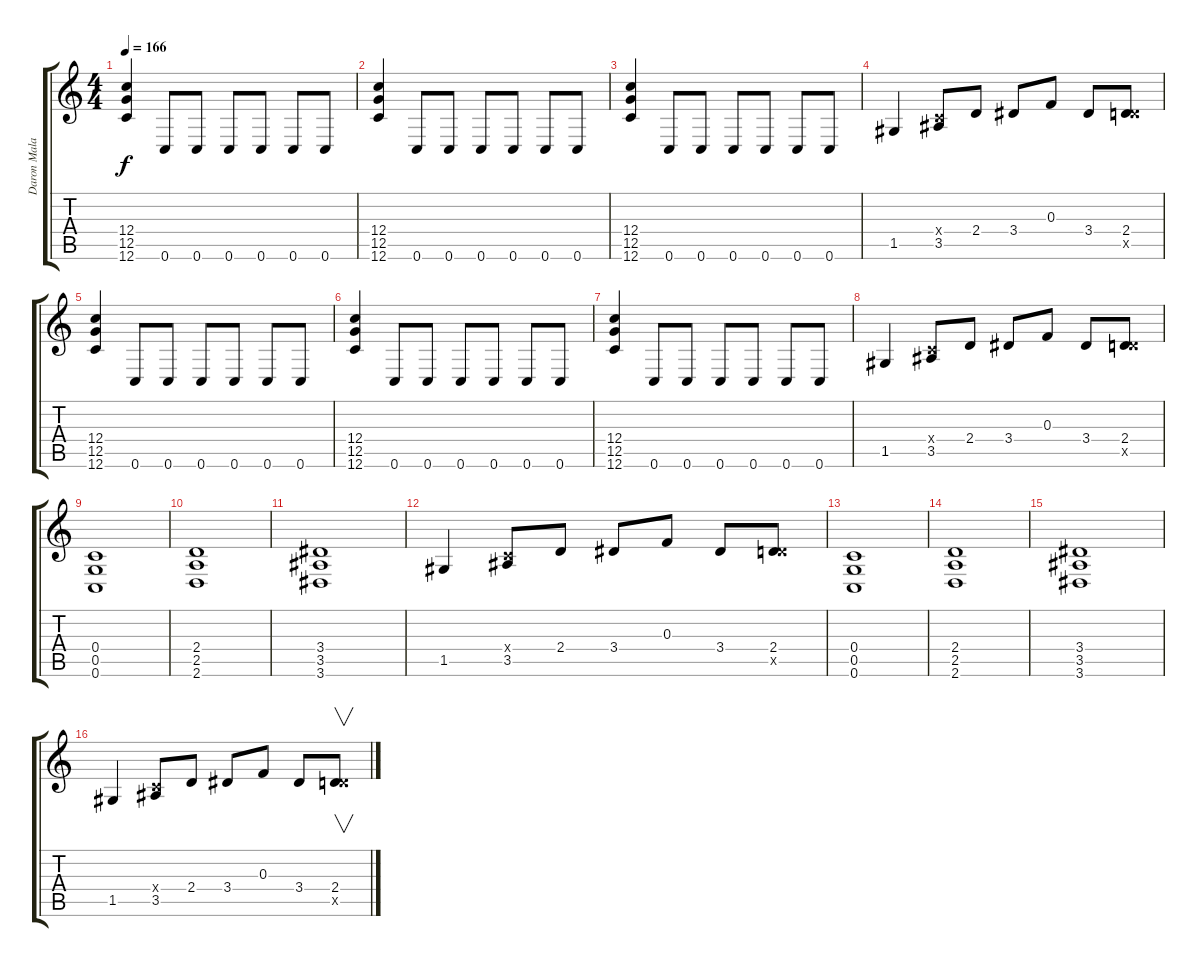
\track ("Daron Malakian - Distorted Guitar" "Daron Mala") {instrument distortionguitar}
\staff {score tabs}
\tuning (D4 A3 F3 C3 G2 C2) {hide}
\ts (4 4)
\tempo 166
\clef g2
\ks c
(12.4 12.5 12.6).4{dy f} 0.6.8 0.6.8 0.6.8 0.6.8 0.6.8 0.6.8 |
(12.4 12.5 12.6).4 0.6.8 0.6.8 0.6.8 0.6.8 0.6.8 0.6.8 |
(12.4 12.5 12.6).4 0.6.8 0.6.8 0.6.8 0.6.8 0.6.8 0.6.8 |
1.5.4 (0.4{x} 3.5).8 2.4.8 3.4.8 0.3.8 3.4.8 (2.4 7.5{x}).8 |
(12.4 12.5 12.6).4 0.6.8 0.6.8 0.6.8 0.6.8 0.6.8 0.6.8 |
(12.4 12.5 12.6).4 0.6.8 0.6.8 0.6.8 0.6.8 0.6.8 0.6.8 |
(12.4 12.5 12.6).4 0.6.8 0.6.8 0.6.8 0.6.8 0.6.8 0.6.8 |
1.5.4 (0.4{x} 3.5).8 2.4.8 3.4.8 0.3.8 3.4.8 (2.4 7.5{x}).8 |
(0.4 0.5 0.6).1 |
(2.4 2.5 2.6).1 |
(3.4 3.5 3.6).1 |
1.5.4 (0.4{x} 3.5).8 2.4.8 3.4.8 0.3.8 3.4.8 (2.4 7.5{x}).8 |
(0.4 0.5 0.6).1 |
(2.4 2.5 2.6).1 |
(3.4 3.5 3.6).1 |
1.5.4 (0.4{x} 3.5).8 2.4.8 3.4.8 0.3.8 3.4.8 (2.4 7.5{x}).8{v}
